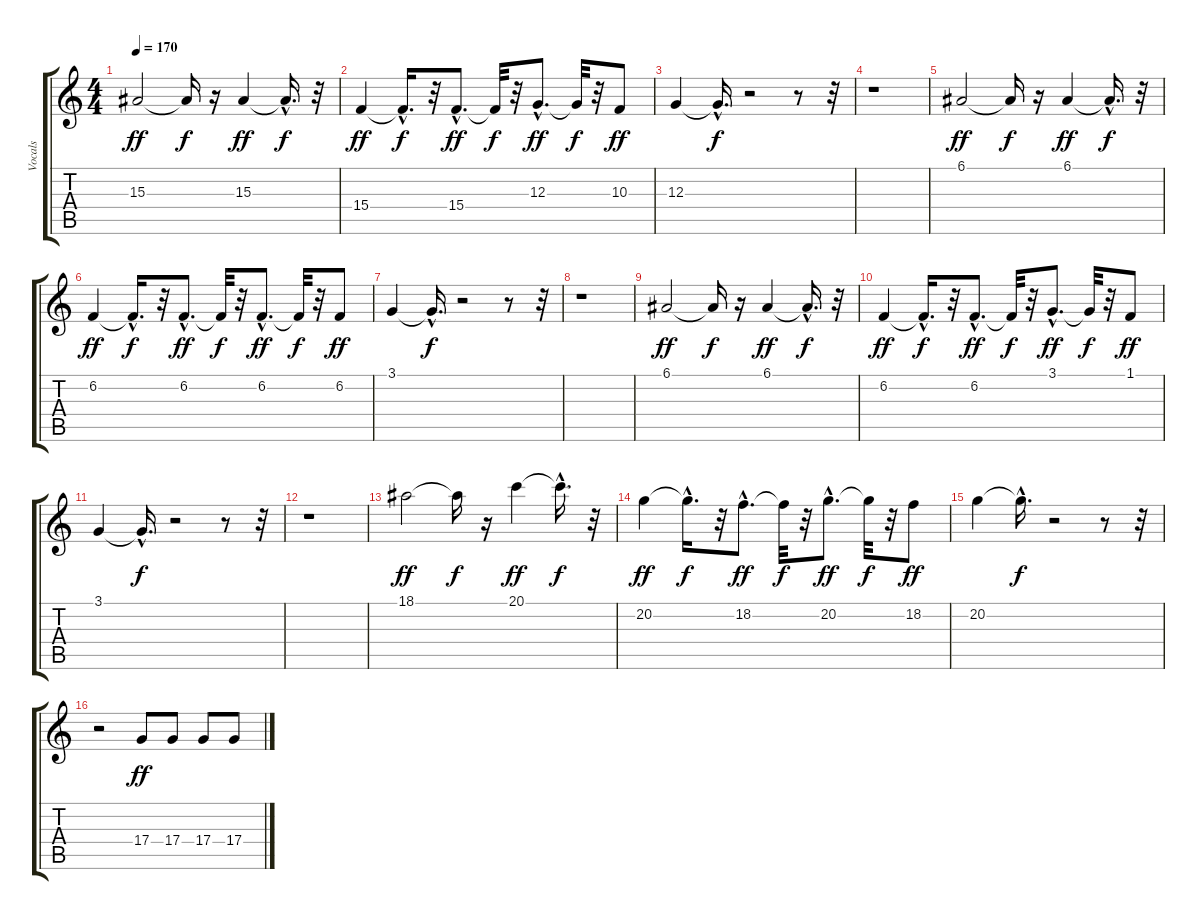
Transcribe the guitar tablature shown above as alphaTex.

\track ("Vocals" "Vocals") {instrument choiraahs}
\staff {score tabs}
\tuning (E4 B3 G3 D3 A2 E2) {hide}
\ts (4 4)
\tempo 170
\clef g2
\ks c
15.3.2{dy ff} 15.3{t}.16{dy f} r.16 15.3.4{dy ff} 15.3{hac t}.16{d dy f} r.32 |
15.4.4{dy ff} 15.4{hac t}.16{d dy f} r.32 15.4{hac}.8{d dy ff} 15.4{t}.32{dy f} r.32 12.3{hac}.8{d dy ff} 12.3{t}.32{dy f} r.32 10.3.8{dy ff} |
12.3.4 12.3{hac t}.16{d dy f} r.2 r.8 r.32 |
r.1 |
6.1.2{dy ff} 6.1{t}.16{dy f} r.16 6.1.4{dy ff} 6.1{hac t}.16{d dy f} r.32 |
6.2.4{dy ff} 6.2{hac t}.16{d dy f} r.32 6.2{hac}.8{d dy ff} 6.2{t}.32{dy f} r.32 6.2{hac}.8{d dy ff} 6.2{t}.32{dy f} r.32 6.2.8{dy ff} |
3.1.4 3.1{hac t}.16{d dy f} r.2 r.8 r.32 |
r.1 |
6.1.2{dy ff} 6.1{t}.16{dy f} r.16 6.1.4{dy ff} 6.1{hac t}.16{d dy f} r.32 |
6.2.4{dy ff} 6.2{hac t}.16{d dy f} r.32 6.2{hac}.8{d dy ff} 6.2{t}.32{dy f} r.32 3.1{hac}.8{d dy ff} 3.1{t}.32{dy f} r.32 1.1.8{dy ff} |
3.1.4 3.1{hac t}.16{d dy f} r.2 r.8 r.32 |
r.1 |
18.1.2{dy ff} 18.1{t}.16{dy f} r.16 20.1.4{dy ff} 20.1{hac t}.16{d dy f} r.32 |
20.2.4{dy ff} 20.2{hac t}.16{d dy f} r.32 18.2{hac}.8{d dy ff} 18.2{t}.32{dy f} r.32 20.2{hac}.8{d dy ff} 20.2{t}.32{dy f} r.32 18.2.8{dy ff} |
20.2.4 20.2{hac t}.16{d dy f} r.2 r.8 r.32 |
r.2 17.4.8{dy ff} 17.4.8 17.4.8 17.4.8
